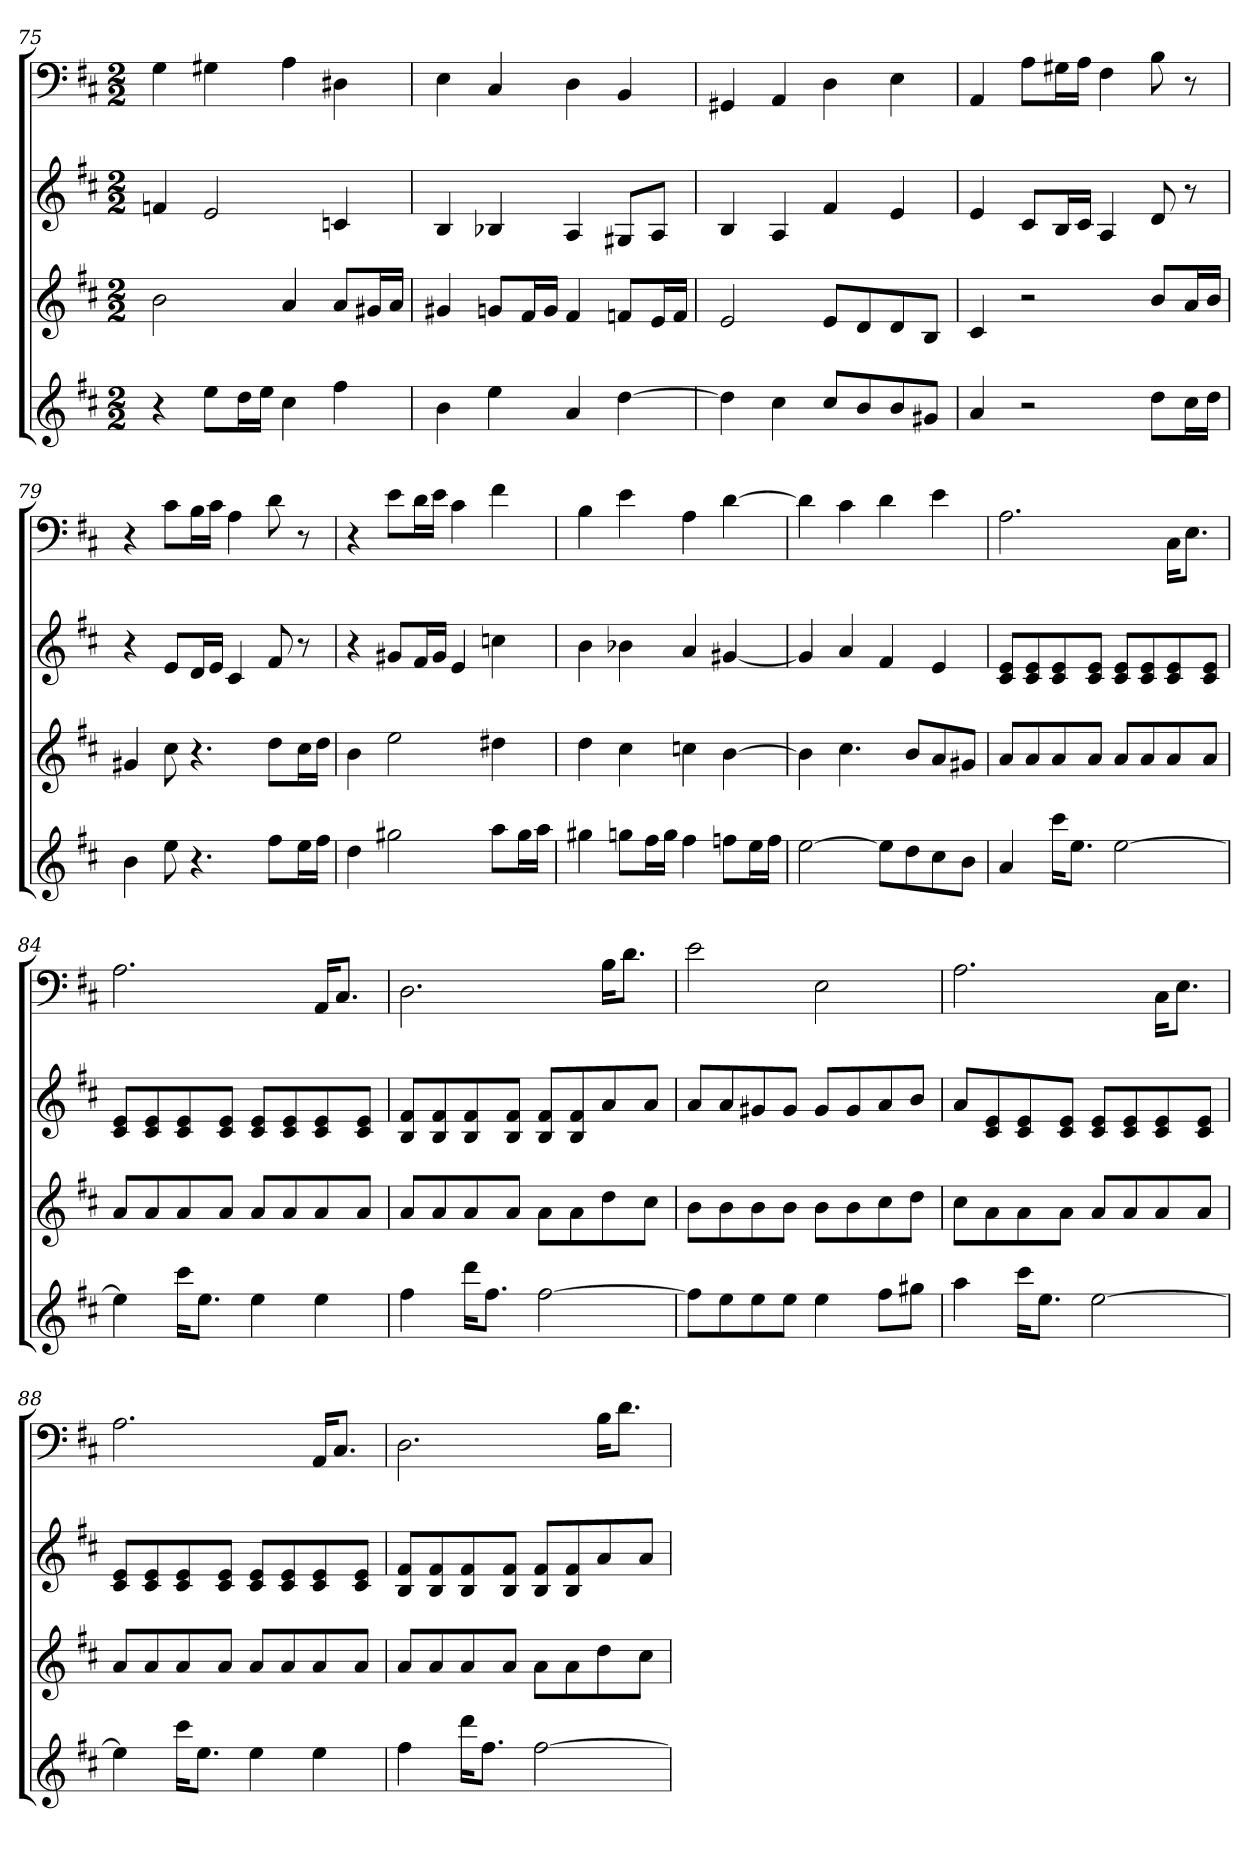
**kern	**kern	**kern	**kern
*part4	*part3	*part2	*part1
*staff4	*staff3	*staff2	*staff1
*k[f#c#]	*k[f#c#]	*k[f#c#]	*k[f#c#]
*D:	*D:	*D:	*D:
*M2/2	*M2/2	*M2/2	*M2/2
=75	=75	=75	=75
4r	2b	4fn	4G
8eeL	.	2e	4G#X
16ddL	.	.	.
16eeJJ	.	.	.
4cc#	4a	.	4A
4ff#	8aL	4cn	4D#X
.	16g#XL	.	.
.	16aJJ	.	.
=76	=76	=76	=76
4b	4g#X	4B	4E
4ee	8gnL	4B-X	4C#
.	16f#L	.	.
.	16gJJ	.	.
4a	4f#	4A	4D
[4dd	8fnL	8G#XL	4BB
.	16eL	8AJ	.
.	16fJJ	.	.
=77	=77	=77	=77
4dd]	2e	4B	4GG#X
4cc#	.	4A	4AA
8cc#L	8eL	4f#	4D
8b	8d	.	.
8b	8d	4e	4E
8g#XJ	8BJ	.	.
=78	=78	=78	=78
4a	4c#	4e	4AA
2r	2r	8c#L	8AL
.	.	16BL	16G#XL
.	.	16c#JJ	16AJJ
.	.	4A	4F#
8ddL	8bL	8d	8B
16cc#L	16aL	8r	8r
16ddJJ	16bJJ	.	.
=79	=79	=79	=79
4b	4g#X	4r	4r
8ee	8cc#	8eL	8c#L
4.r	4.r	16dL	16BL
.	.	16eJJ	16c#JJ
.	.	4c#	4A
8ff#L	8ddL	8f#	8d
16eeL	16cc#L	8r	8r
16ff#JJ	16ddJJ	.	.
=80	=80	=80	=80
4dd	4b	4r	4r
2gg#X	2ee	8g#XL	8eL
.	.	16f#L	16dL
.	.	16g#JJ	16eJJ
.	.	4e	4c#
8aaL	4dd#X	4ccn	4f#
16gg#L	.	.	.
16aaJJ	.	.	.
=81	=81	=81	=81
4gg#X	4dd	4b	4B
8ggnL	4cc#	4b-X	4e
16ff#L	.	.	.
16ggJJ	.	.	.
4ff#	4ccn	4a	4A
8ffnL	[4b	[4g#X	[4d
16eeL	.	.	.
16ffJJ	.	.	.
=82	=82	=82	=82
[2ee	4b]	4g#]	4d]
.	4.cc#	4a	4c#
8eeL]	.	4f#	4d
8dd	8bL	.	.
8cc#	8a	4e	4e
8bJ	8g#XJ	.	.
=83	=83	=83	=83
4a	8aL	8c# 8eL	2.A
.	8a	8c# 8e	.
16ccc#KL	8a	8c# 8e	.
8.eeJ	.	.	.
.	8aJ	8c# 8eJ	.
[2ee	8aL	8c# 8eL	.
.	8a	8c# 8e	.
.	8a	8c# 8e	16C#KL
.	.	.	8.EJ
.	8aJ	8c# 8eJ	.
=84	=84	=84	=84
4ee]	8aL	8c# 8eL	2.A
.	8a	8c# 8e	.
16ccc#KL	8a	8c# 8e	.
8.eeJ	.	.	.
.	8aJ	8c# 8eJ	.
4ee	8aL	8c# 8eL	.
.	8a	8c# 8e	.
4ee	8a	8c# 8e	16AAKL
.	.	.	8.C#J
.	8aJ	8c# 8eJ	.
=85	=85	=85	=85
4ff#	8aL	8B 8f#L	2.D
.	8a	8B 8f#	.
16dddKL	8a	8B 8f#	.
8.ff#J	.	.	.
.	8aJ	8B 8f#J	.
[2ff#	8aL	8B 8f#L	.
.	8a	8B 8f#	.
.	8dd	8a	16BKL
.	.	.	8.dJ
.	8cc#J	8aJ	.
=86	=86	=86	=86
8ff#L]	8bL	8aL	2e
8ee	8b	8a	.
8ee	8b	8g#X	.
8eeJ	8bJ	8g#J	.
4ee	8bL	8g#L	2E
.	8b	8g#	.
8ff#L	8cc#	8a	.
8gg#XJ	8ddJ	8bJ	.
=87	=87	=87	=87
4aa	8cc#L	8aL	2.A
.	8a	8c# 8e	.
16ccc#KL	8a	8c# 8e	.
8.eeJ	.	.	.
.	8aJ	8c# 8eJ	.
[2ee	8aL	8c# 8eL	.
.	8a	8c# 8e	.
.	8a	8c# 8e	16C#KL
.	.	.	8.EJ
.	8aJ	8c# 8eJ	.
=88	=88	=88	=88
4ee]	8aL	8c# 8eL	2.A
.	8a	8c# 8e	.
16ccc#KL	8a	8c# 8e	.
8.eeJ	.	.	.
.	8aJ	8c# 8eJ	.
4ee	8aL	8c# 8eL	.
.	8a	8c# 8e	.
4ee	8a	8c# 8e	16AAKL
.	.	.	8.C#J
.	8aJ	8c# 8eJ	.
=89	=89	=89	=89
4ff#	8aL	8B 8f#L	2.D
.	8a	8B 8f#	.
16dddKL	8a	8B 8f#	.
8.ff#J	.	.	.
.	8aJ	8B 8f#J	.
[2ff#	8aL	8B 8f#L	.
.	8a	8B 8f#	.
.	8dd	8a	16BKL
.	.	.	8.dJ
.	8cc#J	8aJ	.
=	=	=	=
*-	*-	*-	*-
